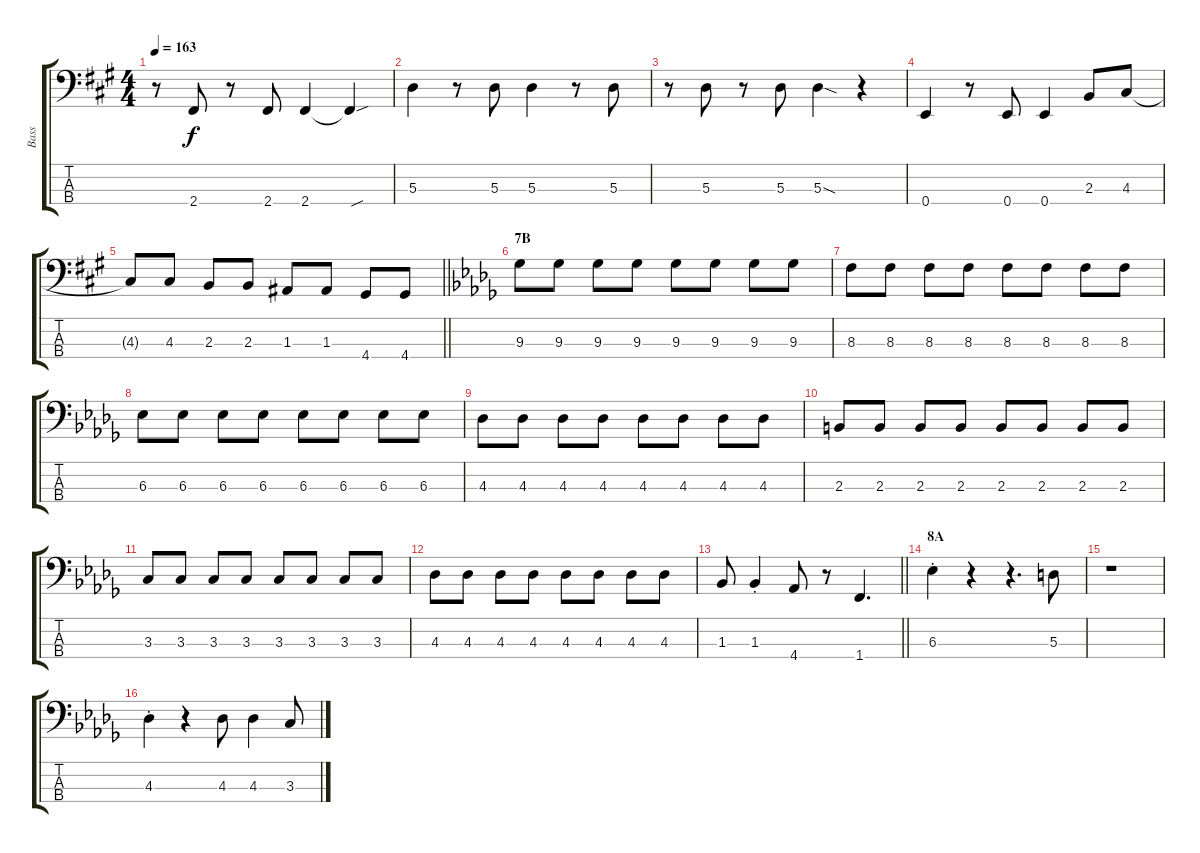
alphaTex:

\track ("Bass" "Bass") {instrument electricbasspick}
\staff {score tabs}
\tuning (G2 D2 A1 E1) {hide}
\ts (4 4)
\tempo 163
\clef f4
\ks a
r.8{dy f} 2.4.8 r.8 2.4.8 2.4.4 2.4{sou t}.4 |
5.3.4 r.8 5.3.8 5.3.4 r.8 5.3.8 |
r.8 5.3.8 r.8 5.3.8 5.3{sod}.4 r.4 |
0.4.4 r.8 0.4.8 0.4.4 2.3.8 4.3.8 |
\barLineRight lightlight
4.3{t}.8 4.3.8 2.3.8 2.3.8 1.3.8 1.3.8 4.4.8 4.4.8 |
\section ("" "7B")
\ks db
9.3.8 9.3.8 9.3.8 9.3.8 9.3.8 9.3.8 9.3.8 9.3.8 |
8.3.8 8.3.8 8.3.8 8.3.8 8.3.8 8.3.8 8.3.8 8.3.8 |
6.3.8 6.3.8 6.3.8 6.3.8 6.3.8 6.3.8 6.3.8 6.3.8 |
4.3.8 4.3.8 4.3.8 4.3.8 4.3.8 4.3.8 4.3.8 4.3.8 |
2.3.8 2.3.8 2.3.8 2.3.8 2.3.8 2.3.8 2.3.8 2.3.8 |
3.3.8 3.3.8 3.3.8 3.3.8 3.3.8 3.3.8 3.3.8 3.3.8 |
4.3.8 4.3.8 4.3.8 4.3.8 4.3.8 4.3.8 4.3.8 4.3.8 |
\barLineRight lightlight
1.3.8 1.3{st}.4 4.4.8 r.8 1.4.4{d} |
\section ("" "8A")
6.3{st}.4 r.4 r.4{d} 5.3.8 |
r.1 |
4.3{st}.4 r.4 4.3.8 4.3.4 3.3.8
